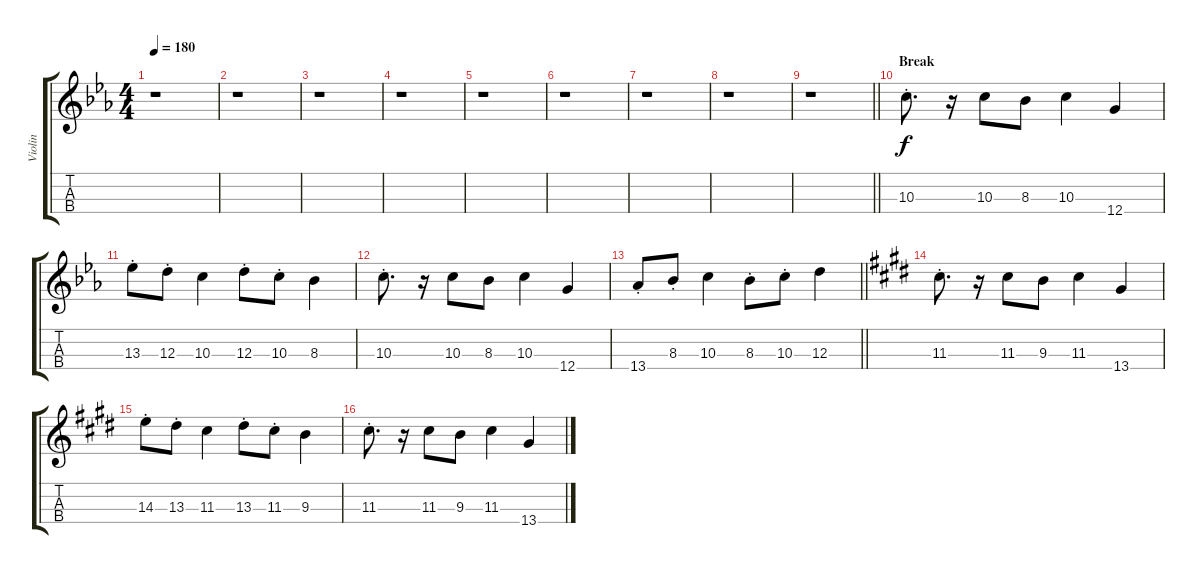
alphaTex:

\track ("Violin" "Violin") {instrument violin}
\staff {score tabs}
\tuning (E5 A4 D4 G3) {hide}
\ts (4 4)
\tempo 180
\clef g2
\ks eb
r.1{dy f} |
r.1 |
r.1 |
r.1 |
r.1 |
r.1 |
r.1 |
r.1 |
\barLineRight lightlight
r.1 |
\section ("" "Break")
10.3{st}.8{d} r.16 10.3.8 8.3.8 10.3.4 12.4.4 |
13.3{st}.8 12.3{st}.8 10.3.4 12.3{st}.8 10.3{st}.8 8.3.4 |
10.3{st}.8{d} r.16 10.3.8 8.3.8 10.3.4 12.4.4 |
\barLineRight lightlight
13.4{st}.8 8.3{st}.8 10.3.4 8.3{st}.8 10.3{st}.8 12.3.4 |
\section ("" "")
\ks e
11.3{st}.8{d} r.16 11.3.8 9.3.8 11.3.4 13.4.4 |
14.3{st}.8 13.3{st}.8 11.3.4 13.3{st}.8 11.3{st}.8 9.3.4 |
11.3{st}.8{d} r.16 11.3.8 9.3.8 11.3.4 13.4.4
